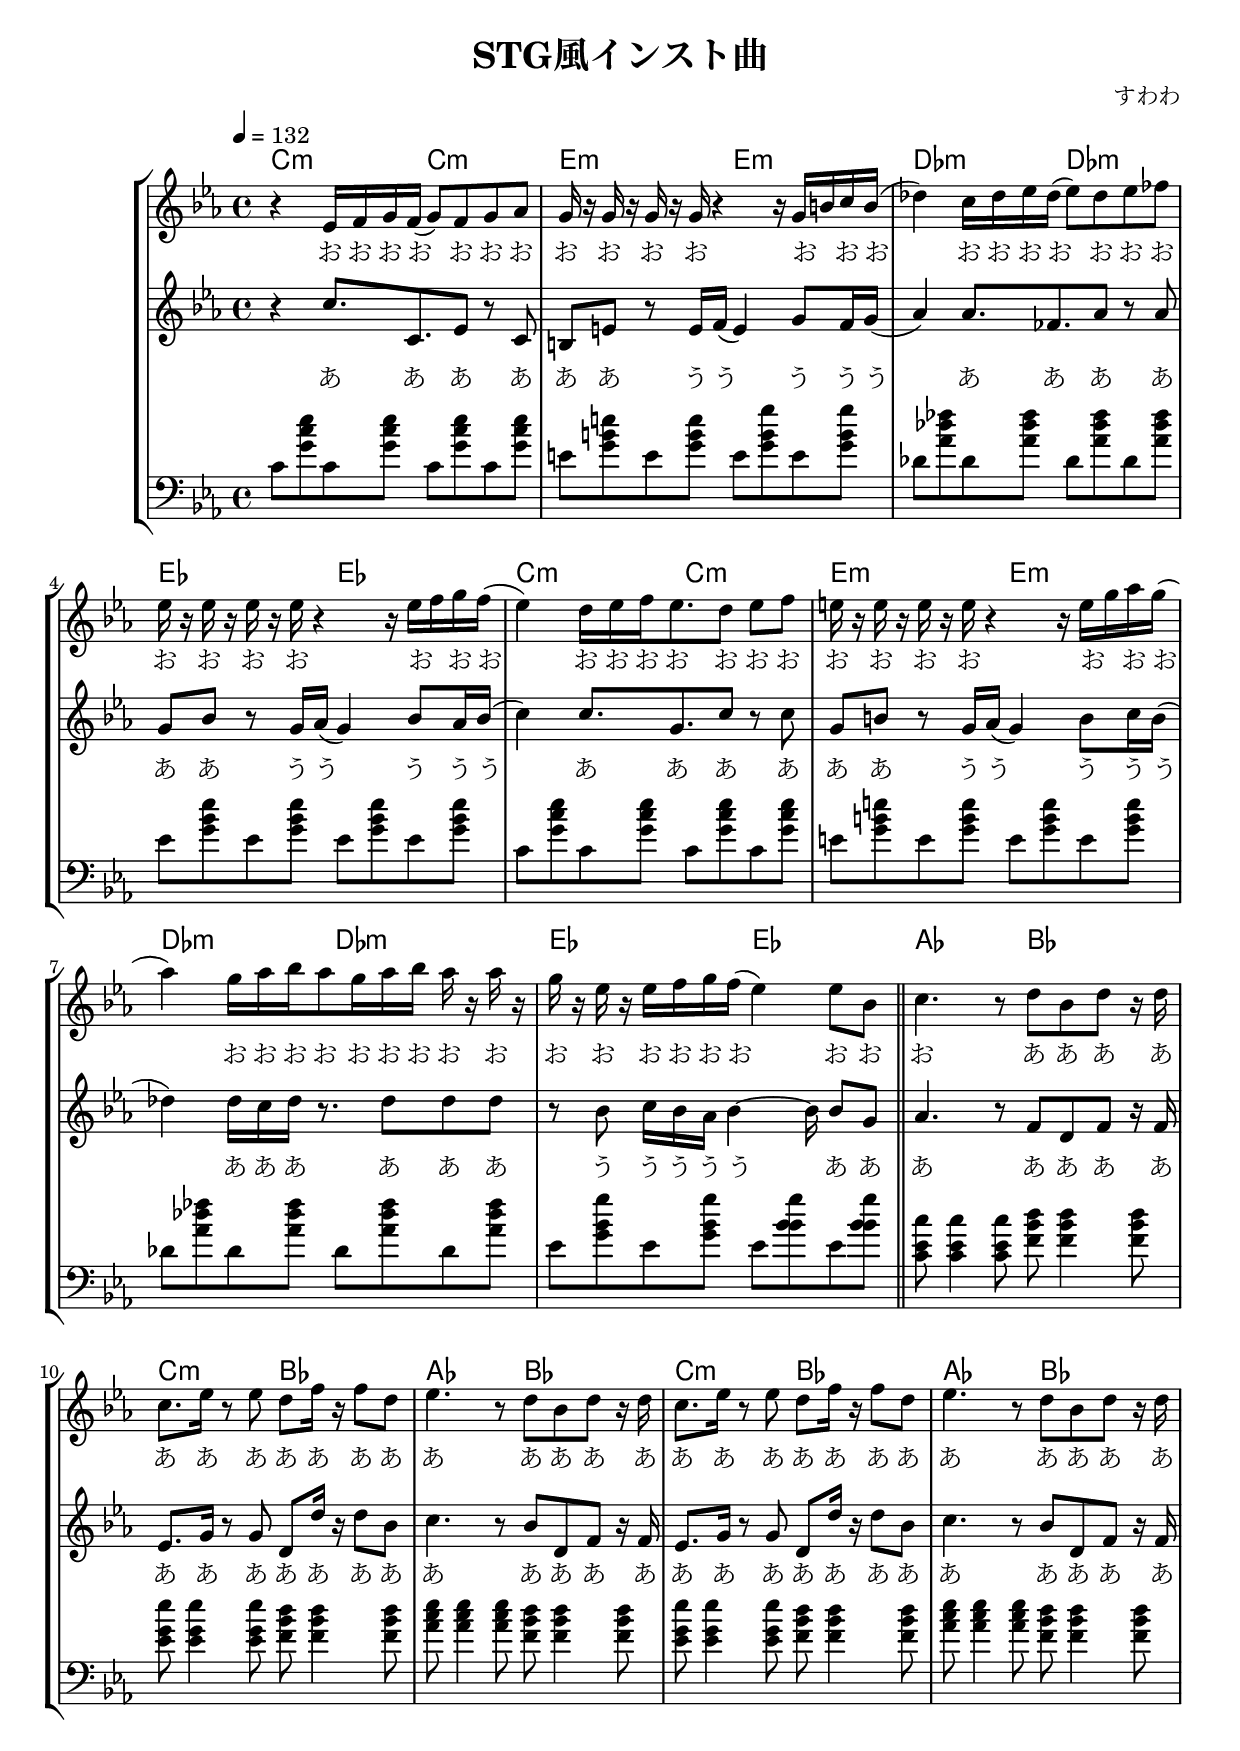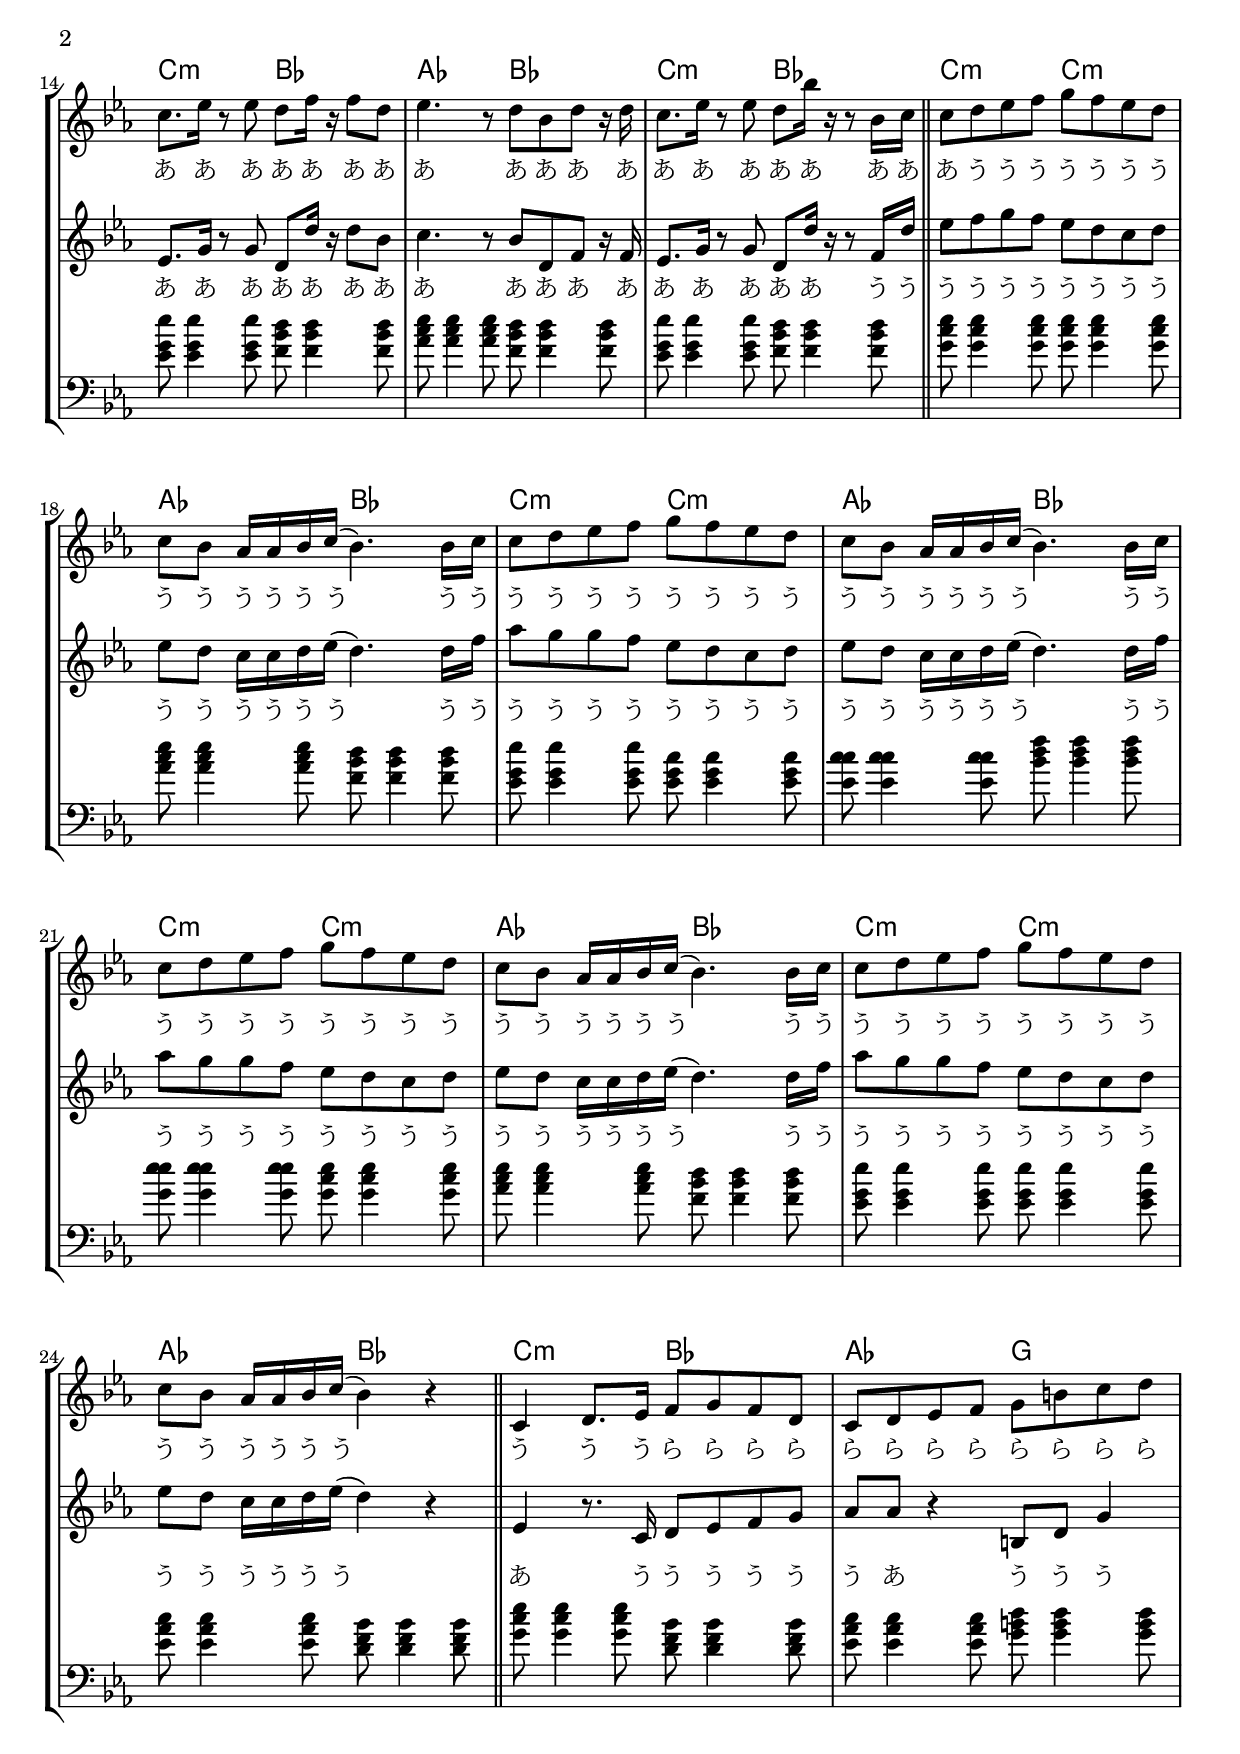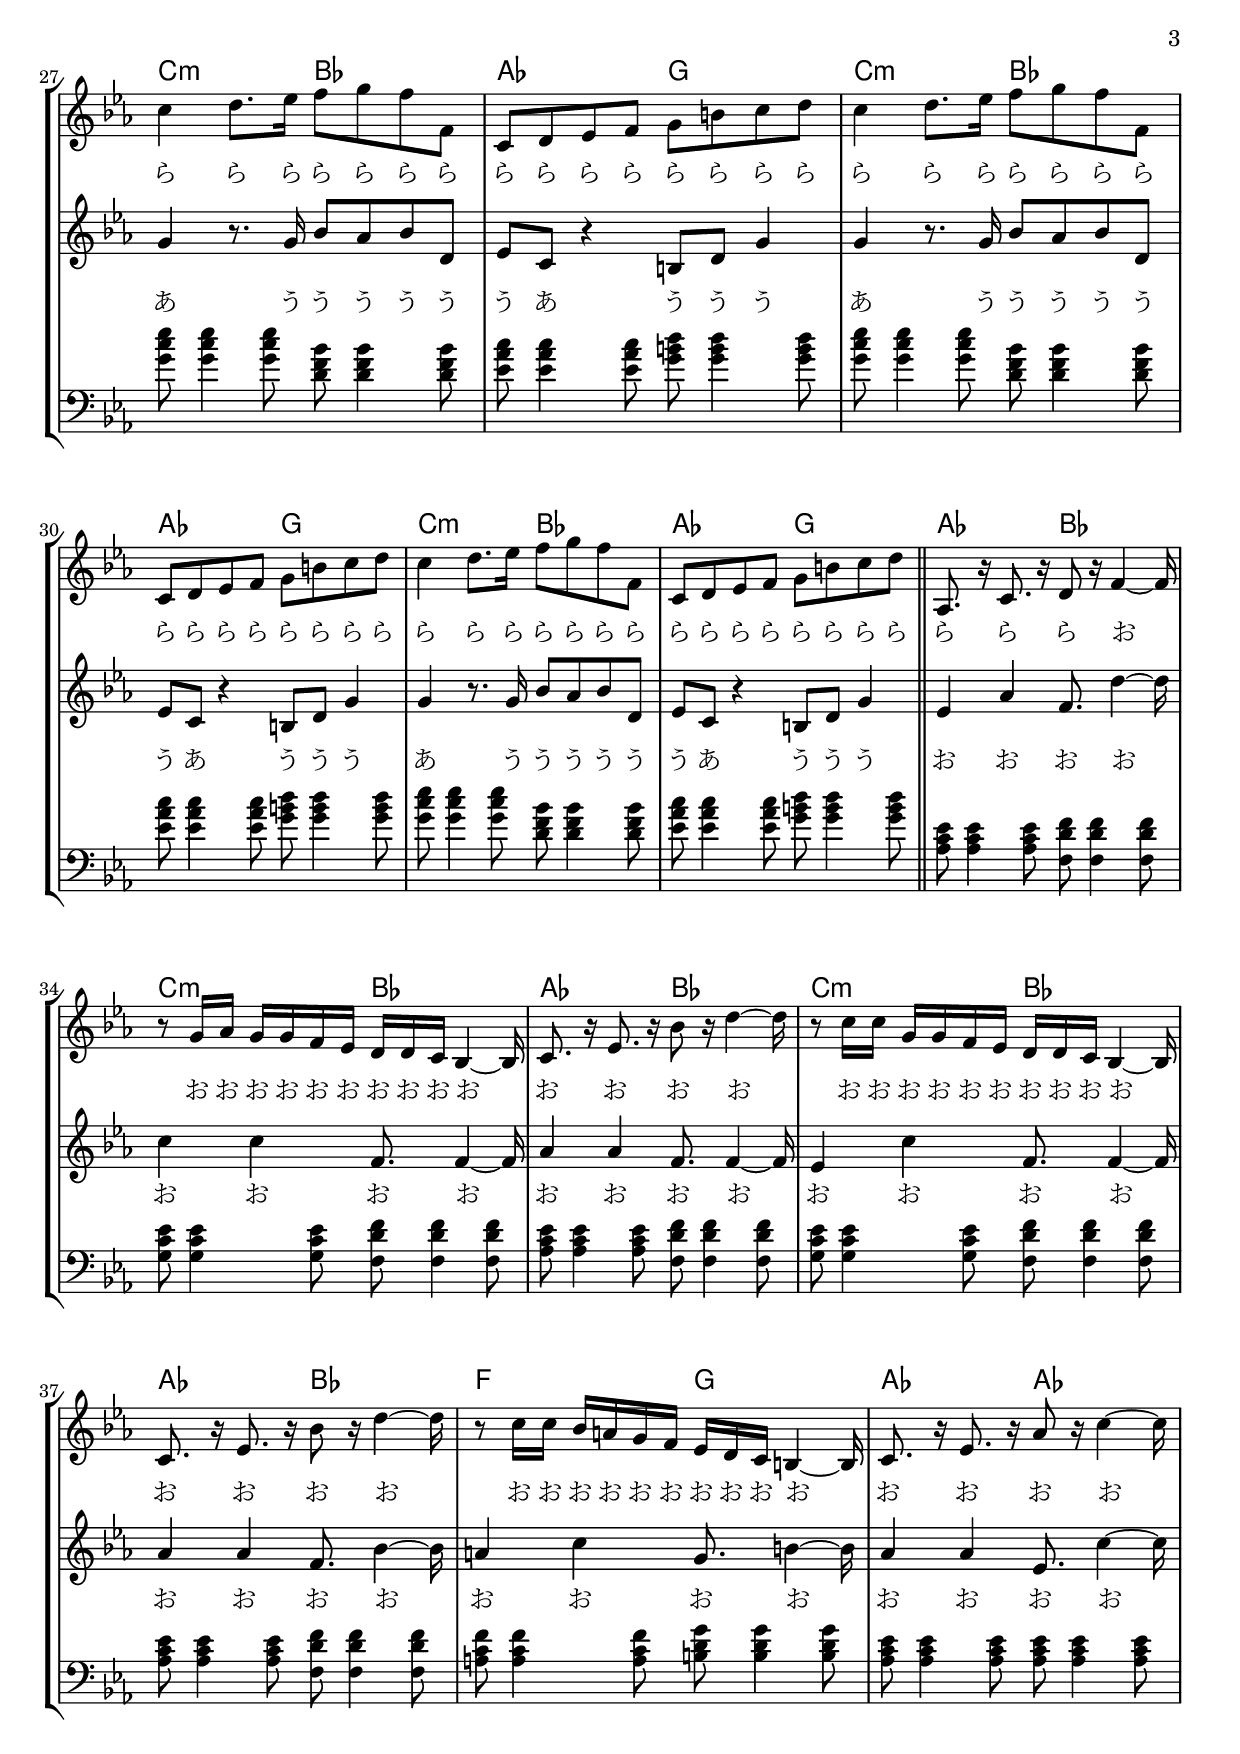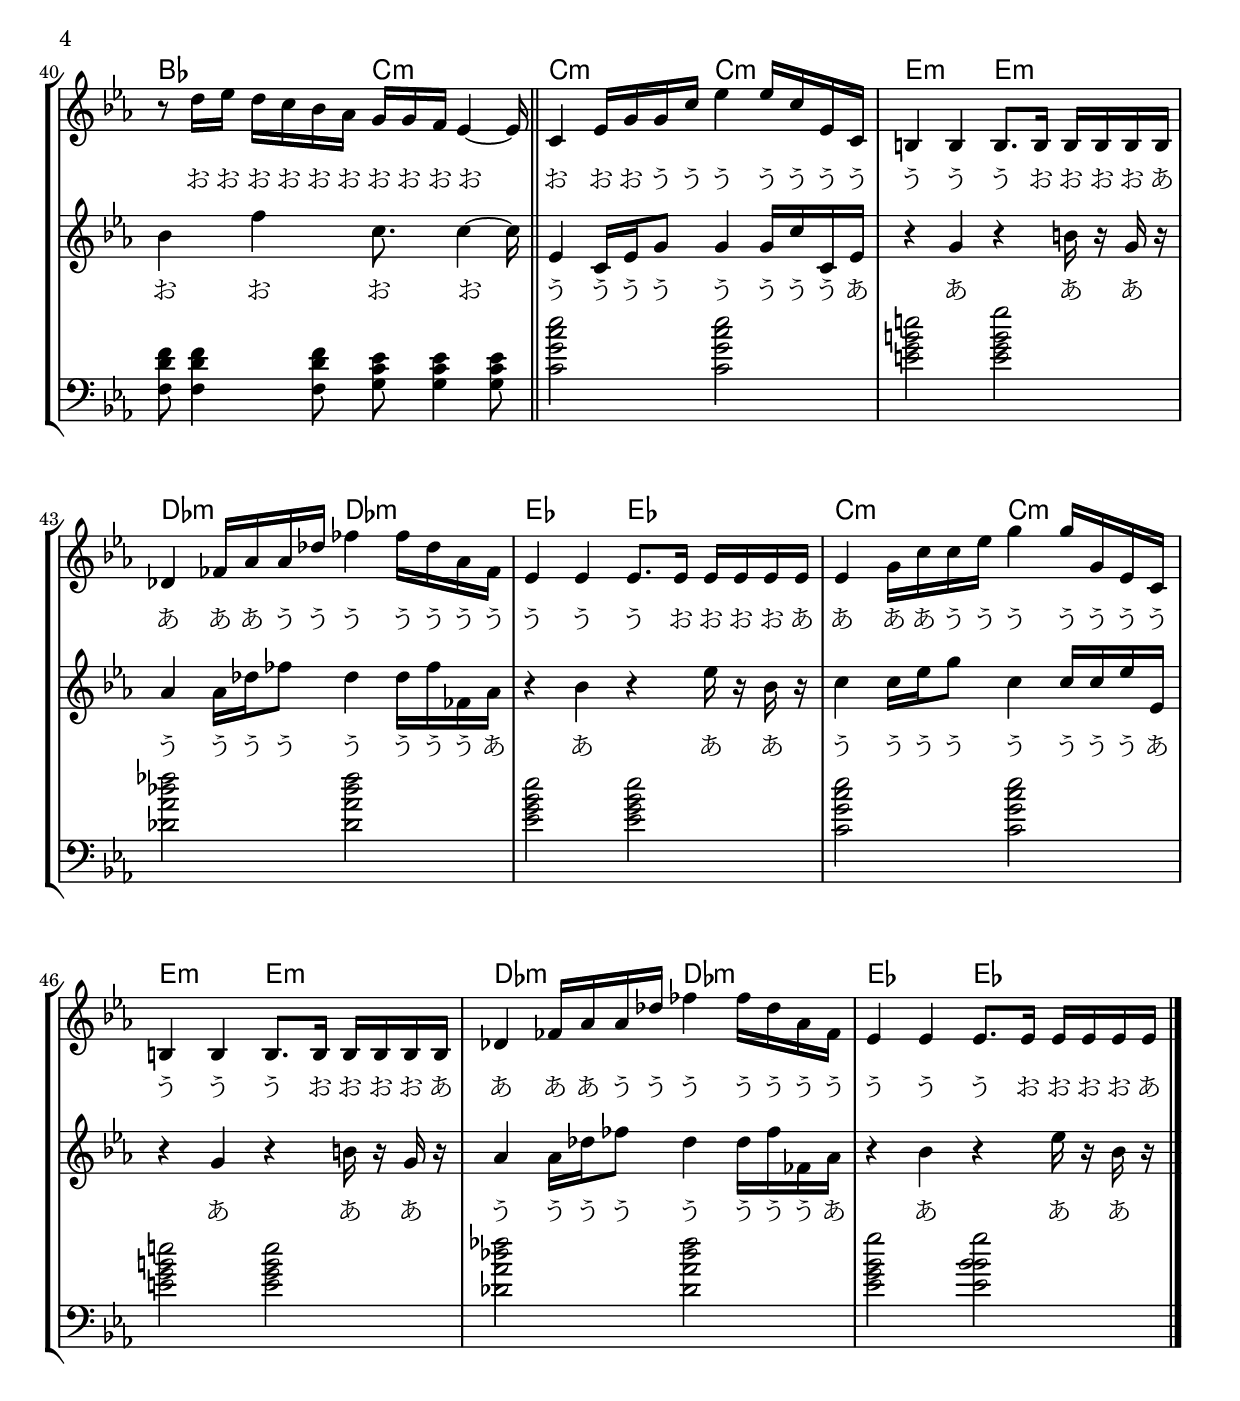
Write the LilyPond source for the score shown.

\version "2.12.1"

\header {
	title = \markup {STG風インスト曲}
	composer = \markup \center-column {すわわ}
}

harmony = \chordmode {
	c2:m c:m e:m e:m des:m des:m es es c:m c:m e:m e:m des:m des:m es es 

	as bes c:m bes as bes c:m bes as bes c:m bes as bes c:m bes 

	c:m c:m as bes c:m c:m as bes c:m c:m as bes c:m c:m as bes 

	c:m bes as g c:m bes as g c:m bes as g c:m bes as g 

	as bes c:m bes as bes c:m bes as bes f g as as bes c:m 

	c:m c:m e:m e:m des:m des:m es es c:m c:m e:m e:m des:m des:m es es 
}

melody = {
	\set Staff.midiInstrument = #"Acoustic grand"
		\key es \major
	\tempo 4 = 132
r4 es'16  f'16  g'16  f'16  (g'8)  f'8  g'8  as'8 
	g'16  r16  g'16  r16  g'16  r16  g'16  r4~r16  g'16  b'16  c''16  b'16 
	(des''4)  c''16  des''16  es''16  des''16  (es''8)  des''8  es''8  fes''8 
	es''16  r16  es''16  r16  es''16  r16  es''16  r4~r16  es''16  f''16  g''16  f''16 
	(es''4)  d''16  es''16  f''16  es''8.  d''8  es''8  f''8 
	e''16  r16  e''16  r16  e''16  r16  e''16  r4~r16  e''16  g''16  as''16  g''16 
	(as''4)  g''16  as''16  bes''16  as''8  g''16  as''16  bes''16  as''16  r16  as''16  r16 
	g''16  r16  es''16  r16  es''16  f''16  g''16  f''16  (es''4)  	\set Staff.midiInstrument = #"Bright Acoustic"
	es''8  bes'8 
	c''4.  r8  d''8  bes'8  d''8  r16  d''16 
	c''8.  es''16  r8  es''8  d''8  f''16  r16  f''8  d''8 
	es''4.  r8  d''8  bes'8  d''8  r16  d''16 
	c''8.  es''16  r8  es''8  d''8  f''16  r16  f''8  d''8 
	es''4.  r8  d''8  bes'8  d''8  r16  d''16 
	c''8.  es''16  r8  es''8  d''8  f''16  r16  f''8  d''8 
	es''4.  r8  d''8  bes'8  d''8  r16  d''16 
	c''8.  es''16  r8  es''8  d''8  bes''16  r16  	r8 	\set Staff.midiInstrument = #"Electric Grand"
	bes'16  c''16 
	c''8  d''8  es''8  f''8  g''8  f''8  es''8  d''8 
	c''8  bes'8  as'16  as'16  bes'16  c''16  (bes'4.)  bes'16  c''16 
	c''8  d''8  es''8  f''8  g''8  f''8  es''8  d''8 
	c''8  bes'8  as'16  as'16  bes'16  c''16  (bes'4.)  bes'16  c''16 
	c''8  d''8  es''8  f''8  g''8  f''8  es''8  d''8 
	c''8  bes'8  as'16  as'16  bes'16  c''16  (bes'4.)  bes'16  c''16 
	c''8  d''8  es''8  f''8  g''8  f''8  es''8  d''8 
	c''8  bes'8  as'16  as'16  bes'16  c''16  (bes'4)  	r4 	\set Staff.midiInstrument = #"Acoustic grand"
	c'4  d'8.  es'16  f'8  g'8  f'8  d'8 
	c'8  d'8  es'8  f'8  g'8  b'8  c''8  d''8 
	c''4  d''8.  es''16  f''8  g''8  f''8  f'8 
	c'8  d'8  es'8  f'8  g'8  b'8  c''8  d''8 
	c''4  d''8.  es''16  f''8  g''8  f''8  f'8 
	c'8  d'8  es'8  f'8  g'8  b'8  c''8  d''8 
	c''4  d''8.  es''16  f''8  g''8  f''8  f'8 
	c'8  d'8  es'8  f'8  g'8  b'8  c''8  d''8
	\set Staff.midiInstrument = #"Electric Piano2"
	as8.  r16  c'8.  r16  d'8  r16  f'4~f'16 
	r8  g'16  as'16  g'16  g'16  f'16  es'16  d'16  d'16  c'16  bes4~bes16 
	c'8.  r16  es'8.  r16  bes'8  r16  d''4~d''16 
	r8  c''16  c''16  g'16  g'16  f'16  es'16  d'16  d'16  c'16  bes4~bes16 
	c'8.  r16  es'8.  r16  bes'8  r16  d''4~d''16 
	r8  c''16  c''16  bes'16  a'16  g'16  f'16  es'16  d'16  c'16  b4~b16 
	c'8.  r16  es'8.  r16  as'8  r16  c''4~c''16 
	r8  d''16  es''16  d''16  c''16  bes'16  as'16  g'16  g'16  f'16  es'4~es'16
	\set Staff.midiInstrument = #"Acoustic grand"
	c'4  es'16  g'16  g'16  c''16  es''4  es''16  c''16  es'16  c'16 
	b4  b4  b8.  b16  b16  b16  b16  b16 
	des'4  fes'16  as'16  as'16  des''16  fes''4  fes''16  des''16  as'16  fes'16 
	es'4  es'4  es'8.  es'16  es'16  es'16  es'16  es'16 
	es'4  g'16  c''16  c''16  es''16  g''4  g''16  g'16  es'16  c'16 
	b4  b4  b8.  b16  b16  b16  b16  b16 
	des'4  fes'16  as'16  as'16  des''16  fes''4  fes''16  des''16  as'16  fes'16 
	es'4  es'4  es'8.  es'16  es'16  es'16  es'16  es'16
	\bar "|."
}

words = \lyricmode {
	お  お  お  お  お  お  お  お  お  お  お  お  お  お  お  お  お  お  お  お  お  お  お  お  お  お  お  お  お  お  お  お  お  お  お  お  お  お  お  お  お  お  お  お  お  お  お  お  お  お  お  お  お  お  お  お  お  お  お  お  
	あ  あ  あ  あ  あ  あ  あ  あ  あ  あ  あ  あ  あ  あ  あ  あ  あ  あ  あ  あ  あ  あ  あ  あ  あ  あ  あ  あ  あ  あ  あ  あ  あ  あ  あ  あ  あ  あ  あ  あ  あ  あ  あ  あ  あ  あ  あ  あ  
	う  う  う  う  う  う  う  う  う  う  う  う  う  う  う  う  う  う  う  う  う  う  う  う  う  う  う  う  う  う  う  う  う  う  う  う  う  う  う  う  う  う  う  う  う  う  う  う  う  う  う  う  う  う  う  う  う  う  う  う  う  う  う  う  
	ら  ら  ら  ら  ら  ら  ら  ら  ら  ら  ら  ら  ら  ら  ら  ら  ら  ら  ら  ら  ら  ら  ら  ら  ら  ら  ら  ら  ら  ら  ら  ら  ら  ら  ら  ら  ら  ら  ら  ら  ら  ら  ら  ら  ら  ら  ら  ら  ら  ら  ら  ら  ら  ら  ら  ら  ら  ら  ら  ら  
	お  お  お  お  お  お  お  お  お  お  お  お  お  お  お  お  お  お  お  お  お  お  お  お  お  お  お  お  お  お  お  お  お  お  お  お  お  お  お  お  お  お  お  お  お  お  お  お  お  お  お  お  お  お  お  お  
	う  う  う  う  う  う  う  う  う  う  お  お  お  お  あ  あ  あ  あ  う  う  う  う  う  う  う  う  う  う  お  お  お  お  あ  あ  あ  あ  う  う  う  う  う  う  う  う  う  う  お  お  お  お  あ  あ  あ  あ  う  う  う  う  う  う  う  う  う  う  お  お  お  お  あ  あ  あ  あ  
}

secondmelody = {
	\set Staff.midiInstrument = #"Overdriven Guitar"
		\key es \major
	\tempo 4 = 132
r4 c''8.  c'8.  es'8  r8  c'8 
	b8  e'8  r8  e'16  f'16  (e'4)  g'8  f'16  g'16 
	(as'4)  as'8.  fes'8.  as'8  r8  as'8 
	g'8  bes'8  r8  g'16  as'16  (g'4)  bes'8  as'16  bes'16 
	(c''4)  c''8.  g'8.  c''8  r8  c''8 
	g'8  b'8  r8  g'16  as'16  (g'4)  b'8  c''16  b'16 
	(des''4)  des''16  c''16  des''16  r8.  des''8  des''8  des''8 
	r8  bes'8  c''16  bes'16  as'16  bes'4~bes'16  	\set Staff.midiInstrument = #"Soprano Sax"
	bes'8  g'8 
	as'4.  r8  f'8  d'8  f'8  r16  f'16 
	es'8.  g'16  r8  g'8  d'8  d''16  r16  d''8  bes'8 
	c''4.  r8  bes'8  d'8  f'8  r16  f'16 
	es'8.  g'16  r8  g'8  d'8  d''16  r16  d''8  bes'8 
	c''4.  r8  bes'8  d'8  f'8  r16  f'16 
	es'8.  g'16  r8  g'8  d'8  d''16  r16  d''8  bes'8 
	c''4.  r8  bes'8  d'8  f'8  r16  f'16 
	es'8.  g'16  r8  g'8  d'8  d''16  r16  	r8 	\set Staff.midiInstrument = #"Tenor Sax"
	f'16  d''16 
	es''8  f''8  g''8  f''8  es''8  d''8  c''8  d''8 
	es''8  d''8  c''16  c''16  d''16  es''16  (d''4.)  d''16  f''16 
	as''8  g''8  g''8  f''8  es''8  d''8  c''8  d''8 
	es''8  d''8  c''16  c''16  d''16  es''16  (d''4.)  d''16  f''16 
	as''8  g''8  g''8  f''8  es''8  d''8  c''8  d''8 
	es''8  d''8  c''16  c''16  d''16  es''16  (d''4.)  d''16  f''16 
	as''8  g''8  g''8  f''8  es''8  d''8  c''8  d''8 
	es''8  d''8  c''16  c''16  d''16  es''16  (d''4)  	r4 	\set Staff.midiInstrument = #"Accordion"
	es'4  r8.  c'16  d'8  es'8  f'8  g'8 
	as'8  as'8  r4  b8  d'8  g'4 
	g'4  r8.  g'16  bes'8  as'8  bes'8  d'8 
	es'8  c'8  r4  b8  d'8  g'4 
	g'4  r8.  g'16  bes'8  as'8  bes'8  d'8 
	es'8  c'8  r4  b8  d'8  g'4 
	g'4  r8.  g'16  bes'8  as'8  bes'8  d'8 
	es'8  c'8  r4  b8  d'8  g'4
	\set Staff.midiInstrument = #"Distorted Guitar"
	es'4  as'4  f'8.  d''4~d''16 
	c''4  c''4  f'8.  f'4~f'16 
	as'4  as'4  f'8.  f'4~f'16 
	es'4  c''4  f'8.  f'4~f'16 
	as'4  as'4  f'8.  bes'4~bes'16 
	a'4  c''4  g'8.  b'4~b'16 
	as'4  as'4  es'8.  c''4~c''16 
	bes'4  f''4  c''8.  c''4~c''16
	\set Staff.midiInstrument = #"Brass Section"
	es'4  c'16  es'16  g'8  g'4  g'16  c''16  c'16  es'16 
	r4  g'4  r4  b'16  r16  g'16  r16 
	as'4  as'16  des''16  fes''8  des''4  des''16  fes''16  fes'16  as'16 
	r4  bes'4  r4  es''16  r16  bes'16  r16 
	c''4  c''16  es''16  g''8  c''4  c''16  c''16  es''16  es'16 
	r4  g'4  r4  b'16  r16  g'16  r16 
	as'4  as'16  des''16  fes''8  des''4  des''16  fes''16  fes'16  as'16 
	r4  bes'4  r4  es''16  r16  bes'16  r16
	\bar "|."
}

secondwords = \lyricmode {
	あ  あ  あ  あ  あ  あ  う  う  う  う  う  あ  あ  あ  あ  あ  あ  う  う  う  う  う  あ  あ  あ  あ  あ  あ  う  う  う  う  う  あ  あ  あ  あ  あ  あ  う  う  う  う  う  
	あ  あ  あ  あ  あ  あ  あ  あ  あ  あ  あ  あ  あ  あ  あ  あ  あ  あ  あ  あ  あ  あ  あ  あ  あ  あ  あ  あ  あ  あ  あ  あ  あ  あ  あ  あ  あ  あ  あ  あ  あ  あ  あ  あ  あ  あ  あ  あ  
	う  う  う  う  う  う  う  う  う  う  う  う  う  う  う  う  う  う  う  う  う  う  う  う  う  う  う  う  う  う  う  う  う  う  う  う  う  う  う  う  う  う  う  う  う  う  う  う  う  う  う  う  う  う  う  う  う  う  う  う  う  う  う  う  
	あ  う  う  う  う  う  う  あ  う  う  う  あ  う  う  う  う  う  う  あ  う  う  う  あ  う  う  う  う  う  う  あ  う  う  う  あ  う  う  う  う  う  う  あ  う  う  う  
	お  お  お  お  お  お  お  お  お  お  お  お  お  お  お  お  お  お  お  お  お  お  お  お  お  お  お  お  お  お  お  お  
	う  う  う  う  う  う  う  う  あ  あ  あ  あ  う  う  う  う  う  う  う  う  あ  あ  あ  あ  う  う  う  う  う  う  う  う  あ  あ  あ  あ  う  う  う  う  う  う  う  う  あ  あ  あ  あ  
}

tempochange = {
	\tempo 4 = 132
	r1 | r1 | r1 | r1 | r1 | r1 | r1 | r1 \bar "||"
	\tempo 4 = 132
	r1 | r1 | r1 | r1 | r1 | r1 | r1 | r1 \bar "||"
	\tempo 4 = 132
	r1 | r1 | r1 | r1 | r1 | r1 | r1 | r1 \bar "||"
	\tempo 4 = 132
	r1 | r1 | r1 | r1 | r1 | r1 | r1 | r1 \bar "||"
	\tempo 4 = 132
	r1 | r1 | r1 | r1 | r1 | r1 | r1 | r1 \bar "||"
	\tempo 4 = 132
	r1 | r1 | r1 | r1 | r1 | r1 | r1 | r1 \bar "|."
}

mainacc = {
	\clef bass
	\set Staff.midiInstrument = #"Synth Bass 1"
	\key es \major
	\tempo 4 = 132
	c'8 <g' c'' es''> c' <g' c'' es''>
	c'8 <g' c'' es''> c' <g' c'' es''>
	e'8 <g' b' e''> e' <g' b' e''>
	e'8 <g' b' g''> e' <g' b' g''>
	des'8 <as' des'' fes''> des' <as' des'' fes''>
	des'8 <as' des'' fes''> des' <as' des'' fes''>
	es'8 <g' bes' es''> es' <g' bes' es''>
	es'8 <g' bes' es''> es' <g' bes' es''>
	c'8 <g' c'' es''> c' <g' c'' es''>
	c'8 <g' c'' es''> c' <g' c'' es''>
	e'8 <g' b' e''> e' <g' b' e''>
	e'8 <g' b' e''> e' <g' b' e''>
	des'8 <as' des'' fes''> des' <as' des'' fes''>
	des'8 <as' des'' fes''> des' <as' des'' fes''>
	es'8 <g' bes' g''> es' <g' bes' g''>
	es'8 <bes' bes' g''> es' <bes' bes' g''>
	\bar "||"

	\set Staff.midiInstrument = #"Contrabass"
	<c' es' c''>8 <c' es' c''>4 <c' es' c''>8
	<f' bes' d''>8 <f' bes' d''>4 <f' bes' d''>8
	<es' g' es''>8 <es' g' es''>4 <es' g' es''>8
	<f' bes' d''>8 <f' bes' d''>4 <f' bes' d''>8
	<as' c'' es''>8 <as' c'' es''>4 <as' c'' es''>8
	<f' bes' d''>8 <f' bes' d''>4 <f' bes' d''>8
	<es' g' es''>8 <es' g' es''>4 <es' g' es''>8
	<f' bes' d''>8 <f' bes' d''>4 <f' bes' d''>8
	<as' c'' es''>8 <as' c'' es''>4 <as' c'' es''>8
	<f' bes' d''>8 <f' bes' d''>4 <f' bes' d''>8
	<es' g' es''>8 <es' g' es''>4 <es' g' es''>8
	<f' bes' d''>8 <f' bes' d''>4 <f' bes' d''>8
	<as' c'' es''>8 <as' c'' es''>4 <as' c'' es''>8
	<f' bes' d''>8 <f' bes' d''>4 <f' bes' d''>8
	<es' g' es''>8 <es' g' es''>4 <es' g' es''>8
	<f' bes' d''>8 <f' bes' d''>4 <f' bes' d''>8
	\bar "||"

	\set Staff.midiInstrument = #"Soprano Sax"
	<g' c'' es''>8 <g' c'' es''>4 <g' c'' es''>8
	<g' c'' es''>8 <g' c'' es''>4 <g' c'' es''>8
	<as' c'' es''>8 <as' c'' es''>4 <as' c'' es''>8
	<f' bes' d''>8 <f' bes' d''>4 <f' bes' d''>8
	<es' g' es''>8 <es' g' es''>4 <es' g' es''>8
	<es' g' c''>8 <es' g' c''>4 <es' g' c''>8
	<es' c'' c''>8 <es' c'' c''>4 <es' c'' c''>8
	<bes' d'' f''>8 <bes' d'' f''>4 <bes' d'' f''>8
	<g' es'' es''>8 <g' es'' es''>4 <g' es'' es''>8
	<g' c'' es''>8 <g' c'' es''>4 <g' c'' es''>8
	<as' c'' es''>8 <as' c'' es''>4 <as' c'' es''>8
	<f' bes' d''>8 <f' bes' d''>4 <f' bes' d''>8
	<es' g' es''>8 <es' g' es''>4 <es' g' es''>8
	<es' g' es''>8 <es' g' es''>4 <es' g' es''>8
	<es' as' c''>8 <es' as' c''>4 <es' as' c''>8
	<d' f' bes'>8 <d' f' bes'>4 <d' f' bes'>8
	\bar "||"

	\set Staff.midiInstrument = #"Tenor Sax"
	<g' c'' es''>8 <g' c'' es''>4 <g' c'' es''>8
	<d' f' bes'>8 <d' f' bes'>4 <d' f' bes'>8
	<es' as' c''>8 <es' as' c''>4 <es' as' c''>8
	<g' b' d''>8 <g' b' d''>4 <g' b' d''>8
	<g' c'' es''>8 <g' c'' es''>4 <g' c'' es''>8
	<d' f' bes'>8 <d' f' bes'>4 <d' f' bes'>8
	<es' as' c''>8 <es' as' c''>4 <es' as' c''>8
	<g' b' d''>8 <g' b' d''>4 <g' b' d''>8
	<g' c'' es''>8 <g' c'' es''>4 <g' c'' es''>8
	<d' f' bes'>8 <d' f' bes'>4 <d' f' bes'>8
	<es' as' c''>8 <es' as' c''>4 <es' as' c''>8
	<g' b' d''>8 <g' b' d''>4 <g' b' d''>8
	<g' c'' es''>8 <g' c'' es''>4 <g' c'' es''>8
	<d' f' bes'>8 <d' f' bes'>4 <d' f' bes'>8
	<es' as' c''>8 <es' as' c''>4 <es' as' c''>8
	<g' b' d''>8 <g' b' d''>4 <g' b' d''>8
	\bar "||"

	\set Staff.midiInstrument = #"Bright Acoustic"
	<as c' es'>8 <as c' es'>4 <as c' es'>8
	<f d' f'>8 <f d' f'>4 <f d' f'>8
	<g c' es'>8 <g c' es'>4 <g c' es'>8
	<f d' f'>8 <f d' f'>4 <f d' f'>8
	<as c' es'>8 <as c' es'>4 <as c' es'>8
	<f d' f'>8 <f d' f'>4 <f d' f'>8
	<g c' es'>8 <g c' es'>4 <g c' es'>8
	<f d' f'>8 <f d' f'>4 <f d' f'>8
	<as c' es'>8 <as c' es'>4 <as c' es'>8
	<f d' f'>8 <f d' f'>4 <f d' f'>8
	<a c' f'>8 <a c' f'>4 <a c' f'>8
	<b d' g'>8 <b d' g'>4 <b d' g'>8
	<as c' es'>8 <as c' es'>4 <as c' es'>8
	<as c' es'>8 <as c' es'>4 <as c' es'>8
	<f d' f'>8 <f d' f'>4 <f d' f'>8
	<g c' es'>8 <g c' es'>4 <g c' es'>8
	\bar "||"

	\set Staff.midiInstrument = #"Bright Acoustic"
	<c' g' c'' es''>2
	<c' g' c'' es''>2
	<e' g' b' e''>2
	<e' g' b' g''>2
	<des' as' des'' fes''>2
	<des' as' des'' fes''>2
	<es' g' bes' es''>2
	<es' g' bes' es''>2
	<c' g' c'' es''>2
	<c' g' c'' es''>2
	<e' g' b' e''>2
	<e' g' b' e''>2
	<des' as' des'' fes''>2
	<des' as' des'' fes''>2
	<es' g' bes' g''>2
	<es' bes' bes' g''>2
	\bar "|."
}

subacc = {
	\clef bass
	\set Staff.midiInstrument = #"Electric Piano2"
	\key es \major
	\tempo 4 = 132
	c'8 r16 <g' c'' es''>16 <g' c'' es''>8 r16 c'16
	c'8 r16 <g' c'' es''>16 <g' c'' es''>8 r16 c'16
	e'8 r16 <g' b' e''>16 <g' b' e''>8 r16 e'16
	e'8 r16 <g' b' g''>16 <g' b' g''>8 r16 e'16
	des'8 r16 <as' des'' fes''>16 <as' des'' fes''>8 r16 des'16
	des'8 r16 <as' des'' fes''>16 <as' des'' fes''>8 r16 des'16
	es'8 r16 <g' bes' es''>16 <g' bes' es''>8 r16 es'16
	es'8 r16 <g' bes' es''>16 <g' bes' es''>8 r16 es'16
	c'8 r16 <g' c'' es''>16 <g' c'' es''>8 r16 c'16
	c'8 r16 <g' c'' es''>16 <g' c'' es''>8 r16 c'16
	e'8 r16 <g' b' e''>16 <g' b' e''>8 r16 e'16
	e'8 r16 <g' b' e''>16 <g' b' e''>8 r16 e'16
	des'8 r16 <as' des'' fes''>16 <as' des'' fes''>8 r16 des'16
	des'8 r16 <as' des'' fes''>16 <as' des'' fes''>8 r16 des'16
	es'8 r16 <g' bes' g''>16 <g' bes' g''>8 r16 es'16
	es'8 r16 <bes' bes' g''>16 <bes' bes' g''>8 r16 es'16
	\bar "||"

	\set Staff.midiInstrument = #"Electric Grand"
	as8 <c' es' c''> as <c' es' c''>
	bes8 <f' bes' d''> bes <f' bes' d''>
	c'8 <es' g' es''> c' <es' g' es''>
	bes8 <f' bes' d''> bes <f' bes' d''>
	as8 <as' c'' es''> as <as' c'' es''>
	bes8 <f' bes' d''> bes <f' bes' d''>
	c'8 <es' g' es''> c' <es' g' es''>
	bes8 <f' bes' d''> bes <f' bes' d''>
	as8 <as' c'' es''> as <as' c'' es''>
	bes8 <f' bes' d''> bes <f' bes' d''>
	c'8 <es' g' es''> c' <es' g' es''>
	bes8 <f' bes' d''> bes <f' bes' d''>
	as8 <as' c'' es''> as <as' c'' es''>
	bes8 <f' bes' d''> bes <f' bes' d''>
	c'8 <es' g' es''> c' <es' g' es''>
	bes8 <f' bes' d''> bes <f' bes' d''>
	\bar "||"

	\set Staff.midiInstrument = #"Electric Piano 1"
	c'8 <g' c'' es''> c' <g' c'' es''>
	c'8 <g' c'' es''> c' <g' c'' es''>
	as8 <as' c'' es''> as <as' c'' es''>
	bes8 <f' bes' d''> bes <f' bes' d''>
	c'8 <es' g' es''> c' <es' g' es''>
	c'8 <es' g' c''> c' <es' g' c''>
	as8 <es' c'' c''> as <es' c'' c''>
	bes8 <bes' d'' f''> bes <bes' d'' f''>
	c'8 <g' es'' es''> c' <g' es'' es''>
	c'8 <g' c'' es''> c' <g' c'' es''>
	as8 <as' c'' es''> as <as' c'' es''>
	bes8 <f' bes' d''> bes <f' bes' d''>
	c'8 <es' g' es''> c' <es' g' es''>
	c'8 <es' g' es''> c' <es' g' es''>
	as8 <es' as' c''> as <es' as' c''>
	bes8 <d' f' bes'> bes <d' f' bes'>
	\bar "||"

	\set Staff.midiInstrument = #"Bright Acoustic"
	r8 c' <g' c'' es''>4
	r8 bes <d' f' bes'>4
	r8 as <es' as' c''>4
	r8 g <g' b' d''>4
	r8 c' <g' c'' es''>4
	r8 bes <d' f' bes'>4
	r8 as <es' as' c''>4
	r8 g <g' b' d''>4
	r8 c' <g' c'' es''>4
	r8 bes <d' f' bes'>4
	r8 as <es' as' c''>4
	r8 g <g' b' d''>4
	r8 c' <g' c'' es''>4
	r8 bes <d' f' bes'>4
	r8 as <es' as' c''>4
	r8 g <g' b' d''>4
	\bar "||"

	\set Staff.midiInstrument = #"Bright Acoustic"
	r8 as <as c' es'>4
	r8 bes, <f d' f'>4
	r8 c <g c' es'>4
	r8 bes, <f d' f'>4
	r8 as <as c' es'>4
	r8 bes, <f d' f'>4
	r8 c <g c' es'>4
	r8 bes, <f d' f'>4
	r8 as <as c' es'>4
	r8 bes, <f d' f'>4
	r8 f <a c' f'>4
	r8 g <b d' g'>4
	r8 as <as c' es'>4
	r8 as <as c' es'>4
	r8 bes, <f d' f'>4
	r8 c <g c' es'>4
	\bar "||"

	\set Staff.midiInstrument = #"Rock Organ"
	c'8 g'8 c''8 es''8
	c'8 g'8 c''8 es''8
	e'8 g'8 b'8 e''8
	e'8 g'8 b'8 g''8
	des'8 as'8 des''8 fes''8
	des'8 as'8 des''8 fes''8
	es'8 g'8 bes'8 es''8
	es'8 g'8 bes'8 es''8
	c'8 g'8 c''8 es''8
	c'8 g'8 c''8 es''8
	e'8 g'8 b'8 e''8
	e'8 g'8 b'8 e''8
	des'8 as'8 des''8 fes''8
	des'8 as'8 des''8 fes''8
	es'8 g'8 bes'8 g''8
	<es' bes' bes' g''>2
	\bar "|."
}

percA = {
	\drummode {
	r8 hho8 hho8 hho8 hho8 hho8 hho8 hho8  |hho8 hho8 hho8 hho8 hho8 hho8 hho8 hho8  |r8 hho8 hho8 hho8 hho8 hho8 hho8 hho8  |hho8 hho8 hho8 hho8 hho2  |r8 hho8 hho8 hho8 hho8 hho8 hho8 hho8  |hho8 hho8 hho8 hho8 hho8 hho8 hho8 hho8  |r8 hho8 hho8 hho8 hho8 hho8 hho8 hho8  |hho8 hho8 hho2.  \bar "||"
	r8 cymr16 cymr16 cymr8 cymr16 cymr16 cymr8 cymr16 cymr16 cymr8 cymr8  |cymr8 cymr16 cymr16 cymr8 cymr16 cymr16 cymr8 cymr16 cymr16 cymr8 cymr8  |cymr8 cymr16 cymr16 cymr8 cymr16 cymr16 cymr8 cymr16 cymr16 cymr8 cymr16 cymr16  |cymr8 cymr16 cymr16 cymr8 cymr16 cymr16 cymr8 cymr16 cymr16 cymr8 cymr8  |r8 cymr16 cymr16 cymr8 cymr16 cymr16 cymr8 cymr16 cymr16 cymr8 cymr8  |cymr8 cymr16 cymr16 cymr8 cymr16 cymr16 cymr8 cymr16 cymr16 cymr8 cymr8  |cymr8 cymr16 cymr16 cymr8 cymr16 cymr16 cymr8 cymr16 cymr16 cymr8 cymr16 cymr16  |cymr8 cymr16 cymr16 cymr8 cymr16 cymr16 cymr8 cymr16 cymr16 cymr8 cymr8  \bar "||"
	r2. hho4  |r1  |r2. hho4  |r1  |r2. hho4  |r1  |r2. hho4  |r1  \bar "||"
	r4 hh4 hh4 hh4  |hh4 hh4 hh4 hh4  |hh4 hh4 hh4 hh4  |hh4 hh4 hh4 hh4  |r4 hh4 hh4 hh4  |hh4 hh4 hh4 hh4  |hh4 hh4 hh4 hh4  |r1  \bar "||"
	r2 r8 hho4.  |r2 r8 hho4.  |r2 r8 hho4.  |r2 r8 hho4.  |r2 r8 hho4.  |r2 r8 hho4.  |r2 r8 hho4.  |r2 r8 hho4.  \bar "||"
	r2 r8 hho4.  |r2 r8 hho4.  |r2 r8 hho4.  |r2 r8 hho4.  |r2 r8 hho4.  |r2 r8 hho4.  |r2 r8 hho4.  |r2 r8 hho4.  \bar "|."
	}
}

percB = {
	\drummode {
	r8 sn4 sn4 sn4 sn8  |r8 sn4 sn4 sn4 sn8  |r8 sn4 sn4 sn4 sn8  |r8 sn4 sn8 sn8 sn16 sn4 r16  |r8 sn4 sn4 sn4 sn8  |r8 sn4 sn4 sn4 sn8  |r8 sn4 sn4 sn4 sn8  |r8 sn8. sn16 sn8 sn16 sn16 sn16 sn8. sn8  \bar "||"
	r4 sn2 sn4  |r4 sn8 sn4. sn4  |r4 sn2 sn4  |r4 sn8 sn4. sn4  |r4 sn2 sn4  |r4 sn8 sn4. sn4  |r4 sn2 sn4  |r4 sn2 sn8 sn16 sn16  \bar "||"
	r4 hh4 hh2  |hh4 hh4 hh4 hh4  |hh4 hh4 hh4 r16 hh8.  |hh4 hh4 hh4 hh4  |r4 hh4 hh2  |hh4 hh4 hh4 hh4  |hh4 hh4 hh4 r16 hh8.  |r4 hh4. r16 hh8 hh8 hh16  \bar "||"
	r4 sn8 sn4. sn4  |r4 sn8 sn4. sn4  |r4 sn8 sn4. sn4  |r4 sn8 sn4. sn4  |r4 sn8 sn4. sn4  |r4 sn8 sn4. sn4  |r4 sn8 sn4. sn4  |sn16 sn16 sn16 sn16 sn16 sn16 sn16 sn16 sn16 sn16 sn16 sn16 sn16 sn16 sn16 sn16  \bar "||"
	r8 hh8 hh8 hh8 hh4. hh8  |hh8 hh8 hh8 hh8 hh4 hh8 hh8  |hh8 hh8 hh8 hh8 hh4. hh8  |hh8 hh8 hh8 hh8 hh4 hh8 hh8  |r8 hh8 hh8 hh8 hh4. hh8  |hh8 hh8 hh8 hh8 hh4 hh8 hh8  |hh8 hh8 hh8 hh8 hh4. hh8  |r16 hh4 hh4 hh4 r16 hh8  \bar "||"
	r8 hh8 hh8 hh8 hh4. hh8  |hh8 hh8 hh8 hh8 hh4 hh8 hh8  |hh8 hh8 hh8 hh8 hh4. hh8  |hh8 hh8 hh8 hh8 hh4 hh8 hh8  |r8 hh8 hh8 hh8 hh4. hh8  |hh8 hh8 hh8 hh8 hh4 hh8 hh8  |hh8 hh8 hh8 hh8 hh4. hh8  |r16 hh4 hh4 hh4 r16 hh8  \bar "|."
	}
}

percC = {
	\drummode {
	bd4 bd4 bd8. bd8 bd8.  |bd4 bd4 bd8. bd8 bd8.  |bd4 bd4 bd8. bd8 bd8.  |bd4 bd4 r16 bd4. r16  |bd4 bd4 bd8. bd8 bd8.  |bd4 bd4 bd8. bd8 bd8.  |bd4 bd4 bd8. bd8 bd8.  |bd8 bd8 bd8. bd8. bd8 bd8 bd8  \bar "||"
	bd8. bd16 bd8. bd16 bd8. bd16 bd8. bd16  |bd8. bd16 bd8. bd16 bd8. bd16 bd4  |bd8. bd16 bd8. bd16 bd8. bd16 bd8. bd16  |bd8. bd16 bd8. bd16 bd8. bd16 bd4  |bd8. bd16 bd8. bd16 bd8. bd16 bd8. bd16  |bd8. bd16 bd8. bd16 bd8. bd16 bd4  |bd8. bd16 bd8. bd16 bd8. bd16 bd8. bd16  |bd8. bd16 bd8. bd16 bd8. bd16 bd8. bd16  \bar "||"
	r16 hhp8 hhp8 hhp8 hhp8 hhp8 hhp8 hhp8 hhp16  |r16 hhp8 hhp8 hhp8 hhp8 hhp8 hhp8 hhp8 hhp16  |r16 hhp8 hhp8 hhp8 hhp8 hhp8 hhp4 hhp16  |r16 hhp8 hhp8 hhp8 hhp8 hhp8 hhp8 hhp8 hhp16  |r16 hhp8 hhp8 hhp8 hhp8 hhp8 hhp8 hhp8 hhp16  |r16 hhp8 hhp8 hhp8 hhp8 hhp8 hhp8 hhp8 hhp16  |r16 hhp8 hhp8 hhp8 hhp8 hhp8 hhp4 hhp16  |r16 hhp8 hhp8 hhp8 hhp8. hhp8 hhp8 hhp8  \bar "||"
	bd4 bd4 bd4 bd4  |bd4 bd4 bd4 bd8 bd8  |bd4 bd4 bd4 bd4  |bd4 bd4 bd4 bd8 bd8  |bd4 bd4 bd4 bd4  |bd4 bd4 bd4 bd8 bd8  |bd4 bd4 bd4 bd4  |bd4 bd4 bd8 bd8 bd8 bd8  \bar "||"
	r16 hhp4 hhp8 hhp8 hhp4. hhp16  |r16 hhp4 hhp8 hhp8 hhp4 hhp8.  |r16 hhp4 hhp8 hhp8 hhp4 hhp8 hhp16  |r16 hhp4 hhp8 hhp8 hhp4 hhp8.  |r16 hhp4 hhp8 hhp8 hhp4. hhp16  |r16 hhp4 hhp8 hhp8 hhp4 hhp8.  |r16 hhp4 hhp8 hhp8 hhp4 hhp8 hhp16  |r8 hhp8 hhp8 hhp8 hhp4 r16 hhp8.  \bar "||"
	r16 hhp4 hhp8 hhp8 hhp4. hhp16  |r16 hhp4 hhp8 hhp8 hhp4 hhp8.  |r16 hhp4 hhp8 hhp8 hhp4 hhp8 hhp16  |r16 hhp4 hhp8 hhp8 hhp4 hhp8.  |r16 hhp4 hhp8 hhp8 hhp4. hhp16  |r16 hhp4 hhp8 hhp8 hhp4 hhp8.  |r16 hhp4 hhp8 hhp8 hhp4 hhp8 hhp16  |r8 hhp8 hhp8 hhp8 hhp4 r16 hhp8.  \bar "|."
	}
}

percD = {
	\drummode {
	cymc1  |r1  |cymc1  |r1  |cymc1  |r1  |cymc1  |r1  \bar "||"
	r1  |r2 r16 tommh4. r16  |r1  |r2 r16 tommh4. r16  |r1  |r2 r16 tommh4. r16  |r1  |r4. tommh2 r8  \bar "||"
	r8 sn4 sn4 sn4 sn8  |r8 sn4 sn4 sn4 sn8  |r8 sn4 sn4 sn4 sn8  |r8 sn4 sn4 sn4 sn8  |r8 sn4 sn4 sn4 sn8  |r8 sn4 sn4 sn4 sn8  |r8 sn4 sn4 sn4 sn8  |r8 sn4 sn8 sn16 sn8 sn8 sn8 sn16  \bar "||"
	r8 hhp4 hhp4 hhp4 hhp8  |r8 hhp4 hhp4 hhp4 hhp8  |r8 hhp4 hhp4 hhp4 hhp8  |r8 hhp4 hhp4 hhp4 hhp8  |r8 hhp4 hhp4 hhp4 hhp8  |r8 hhp4 hhp4 hhp4 hhp8  |r8 hhp4 hhp4 hhp4 hhp8  |r8 hhp4 hhp4 hhp4 hhp8  \bar "||"
	r8. sn2 r16 sn4  |r8. sn2 r16 sn8. sn16  |r8. sn2 r16 sn4  |r8. sn2 r16 sn8. sn16  |r8. sn2 r16 sn4  |r8. sn2 r16 sn8. sn16  |r8. sn2 r16 sn4  |r8. sn2 r16 sn4  \bar "||"
	r8. sn2 r16 sn4  |r8. sn2 r16 sn8. sn16  |r8. sn2 r16 sn4  |r8. sn2 r16 sn8. sn16  |r8. sn2 r16 sn4  |r8. sn2 r16 sn8. sn16  |r8. sn2 r16 sn4  |r8. sn2 r16 sn4  \bar "|."
	}
}

percE = {
	\drummode {
	r1 |r1 |r1 |r2. tommh16 tommh8.  |r1 |r1 |r1 |r2. tommh16 tommh8.  \bar "||"
	r1  |r2. r8 toml8  |r1  |r2. r8 toml8  |r1  |r2. r8 toml8  |r1  |r2 r16 toml4. r16  \bar "||"
	bd4 bd4 bd16 bd8 bd16 bd4  |bd4 bd4 bd16 bd8 bd16 bd4  |bd4 bd4 bd16 bd8 bd16 bd4  |bd4 bd4 bd16 bd8 bd16 bd4  |bd4 bd4 bd16 bd8 bd16 bd4  |bd4 bd4 bd16 bd8 bd16 bd4  |bd4 bd4 bd16 bd8 bd16 bd4  |bd4 bd8. bd8 bd8 bd8 bd8 bd16  \bar "||"
	cymc1  |r1 |r1 |r1 |cymc1  |r1 |r1 |r1 \bar "||"
	bd4. bd8 bd2  |bd4. bd8 bd4. bd8  |bd4. bd8 bd2  |bd4. bd8 bd4. bd8  |bd4. bd8 bd2  |bd4. bd8 bd4. bd8  |bd4. bd8 bd2  |bd4. bd8 bd4 bd4  \bar "||"
	bd4. bd8 bd2  |bd4. bd8 bd4. bd8  |bd4. bd8 bd2  |bd4. bd8 bd4. bd8  |bd4. bd8 bd2  |bd4. bd8 bd4. bd8  |bd4. bd8 bd2  |bd4. bd8 bd4 bd4  \bar "|."
	}
}

percF = {
	\drummode {
	r1 |r1 |r1 |r2. r8 tomfh16 tomfh16  |r1 |r1 |r1 |r2. r8 tomfh8  \bar "||"
	cymc1  |r1 |r1 |r1 |cymc1  |r1 |r1 |r1 \bar "||"
	cymc1  |r1 |r1 |r1 |cymc1  |r1 |r1 |cymc1  \bar "||"
	r1 | r1 | r1 | r1 | r1 | r1 | r1 | r1 \bar "||"
	cymc1  |r1 |r1 |r1 |cymc1  |r1 |r1 |cymc1  \bar "||"
	cymc1  |r1 |r1 |r1 |cymc1  |r1 |r1 |cymc1  \bar "|."
	}
}

percG = {
	\drummode {
	r1 |r1 |r1 |r1 |r1 |r1 |r1 |r2. tomml16 tomml8.  \bar "||"
	r1 | r1 | r1 | r1 | r1 | r1 | r1 | r1 \bar "||"
	r1 | r1 | r1 | r1 | r1 | r1 | r1 | r1 \bar "||"
	r1 | r1 | r1 | r1 | r1 | r1 | r1 | r1 \bar "||"
	r1 |r1 |r1 |r1 |r1 |r1 |r1 |r4. r16 tommh2 r16  \bar "||"
	r1 |r1 |r1 |r1 |r1 |r1 |r1 |r4. r16 tommh2 r16  \bar "|."
	}
}

percH = {
	\drummode {
	r1 | r1 | r1 | r1 | r1 | r1 | r1 | r1 \bar "||"
	r1 | r1 | r1 | r1 | r1 | r1 | r1 | r1 \bar "||"
	r1 | r1 | r1 | r1 | r1 | r1 | r1 | r1 \bar "||"
	r1 | r1 | r1 | r1 | r1 | r1 | r1 | r1 \bar "||"
	r1 |r1 |r1 |r1 |r1 |r1 |r1 |r2. r8 toml8  \bar "||"
	r1 |r1 |r1 |r1 |r1 |r1 |r1 |r2. r8 toml8  \bar "|."
	}
}

\score {
	<<
		\new StaffGroup <<
			\new ChordNames {\harmony}
			\new Voice = "melody" {\melody}
			\new Lyrics \lyricsto "melody" \words
			\new Voice = "secondmelody" {\secondmelody}
			\new Lyrics \lyricsto "secondmelody" \secondwords
			\new Staff = "mainacc" {\mainacc}
		>>
	>>
	\layout { }
}
